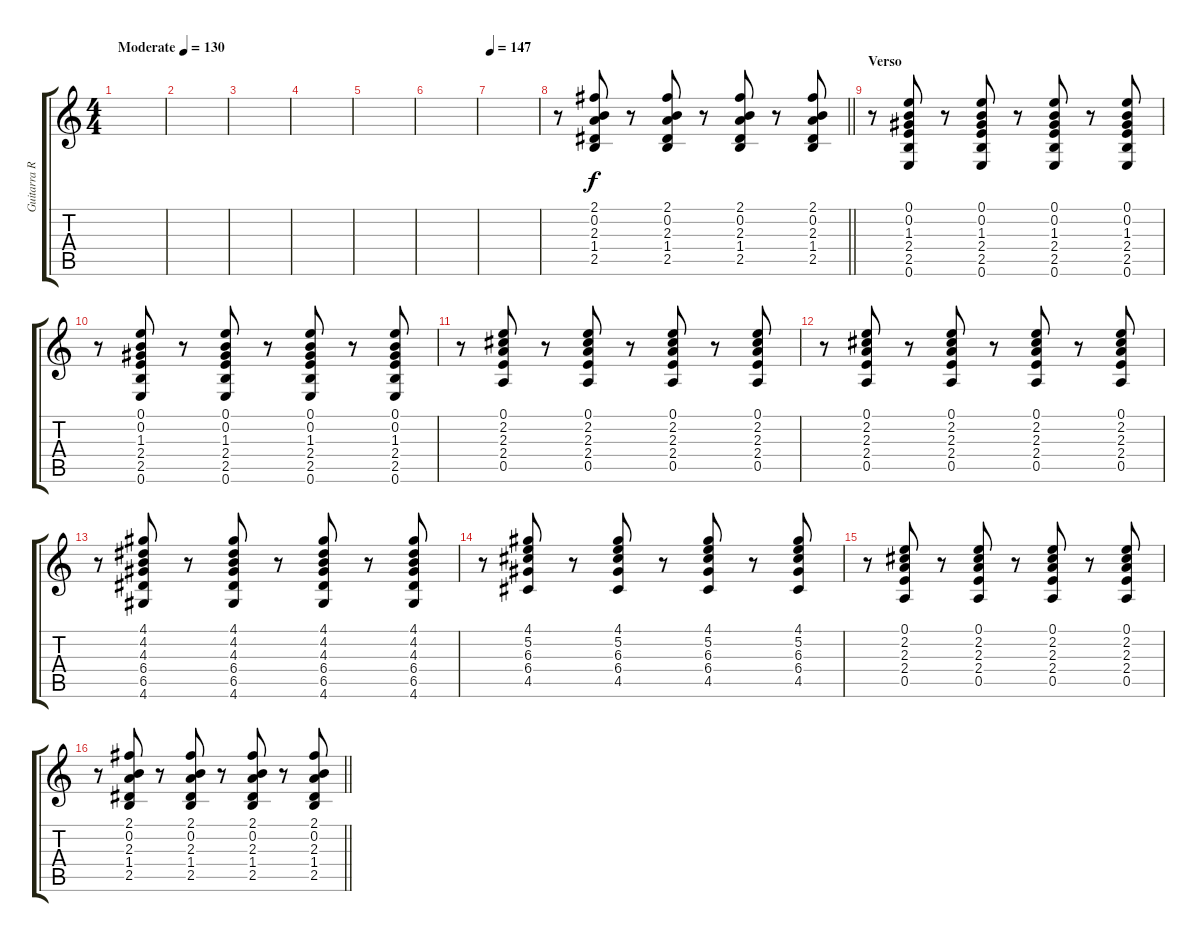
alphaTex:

\track ("Guitarra Ritmica" "Guitarra R") {instrument electricguitarclean}
\staff {score tabs}
\tuning (E4 B3 G3 D3 A2 E2) {hide}
\ts (4 4)
\tempo (130 "Moderate")
\clef g2
\ks c
|
|
|
|
|
|
\tempo 147
|
\barLineRight lightlight
r.8 (2.1 0.2 2.3 1.4 2.5).8 r.8 (2.1 0.2 2.3 1.4 2.5).8 r.8 (2.1 0.2 2.3 1.4 2.5).8 r.8 (2.1 0.2 2.3 1.4 2.5).8 |
\section ("" "Verso")
r.8 (0.1 0.2 1.3 2.4 2.5 0.6).8 r.8 (0.1 0.2 1.3 2.4 2.5 0.6).8 r.8 (0.1 0.2 1.3 2.4 2.5 0.6).8 r.8 (0.1 0.2 1.3 2.4 2.5 0.6).8 |
r.8 (0.1 0.2 1.3 2.4 2.5 0.6).8 r.8 (0.1 0.2 1.3 2.4 2.5 0.6).8 r.8 (0.1 0.2 1.3 2.4 2.5 0.6).8 r.8 (0.1 0.2 1.3 2.4 2.5 0.6).8 |
r.8 (0.1 2.2 2.3 2.4 0.5).8 r.8 (0.1 2.2 2.3 2.4 0.5).8 r.8 (0.1 2.2 2.3 2.4 0.5).8 r.8 (0.1 2.2 2.3 2.4 0.5).8 |
r.8 (0.1 2.2 2.3 2.4 0.5).8 r.8 (0.1 2.2 2.3 2.4 0.5).8 r.8 (0.1 2.2 2.3 2.4 0.5).8 r.8 (0.1 2.2 2.3 2.4 0.5).8 |
r.8 (4.1 4.2 4.3 6.4 6.5 4.6).8 r.8 (4.1 4.2 4.3 6.4 6.5 4.6).8 r.8 (4.1 4.2 4.3 6.4 6.5 4.6).8 r.8 (4.1 4.2 4.3 6.4 6.5 4.6).8 |
r.8 (4.1 5.2 6.3 6.4 4.5).8 r.8 (4.1 5.2 6.3 6.4 4.5).8 r.8 (4.1 5.2 6.3 6.4 4.5).8 r.8 (4.1 5.2 6.3 6.4 4.5).8 |
r.8 (0.1 2.2 2.3 2.4 0.5).8 r.8 (0.1 2.2 2.3 2.4 0.5).8 r.8 (0.1 2.2 2.3 2.4 0.5).8 r.8 (0.1 2.2 2.3 2.4 0.5).8 |
\barLineRight lightlight
r.8 (2.1 0.2 2.3 1.4 2.5).8 r.8 (2.1 0.2 2.3 1.4 2.5).8 r.8 (2.1 0.2 2.3 1.4 2.5).8 r.8 (2.1 0.2 2.3 1.4 2.5).8
